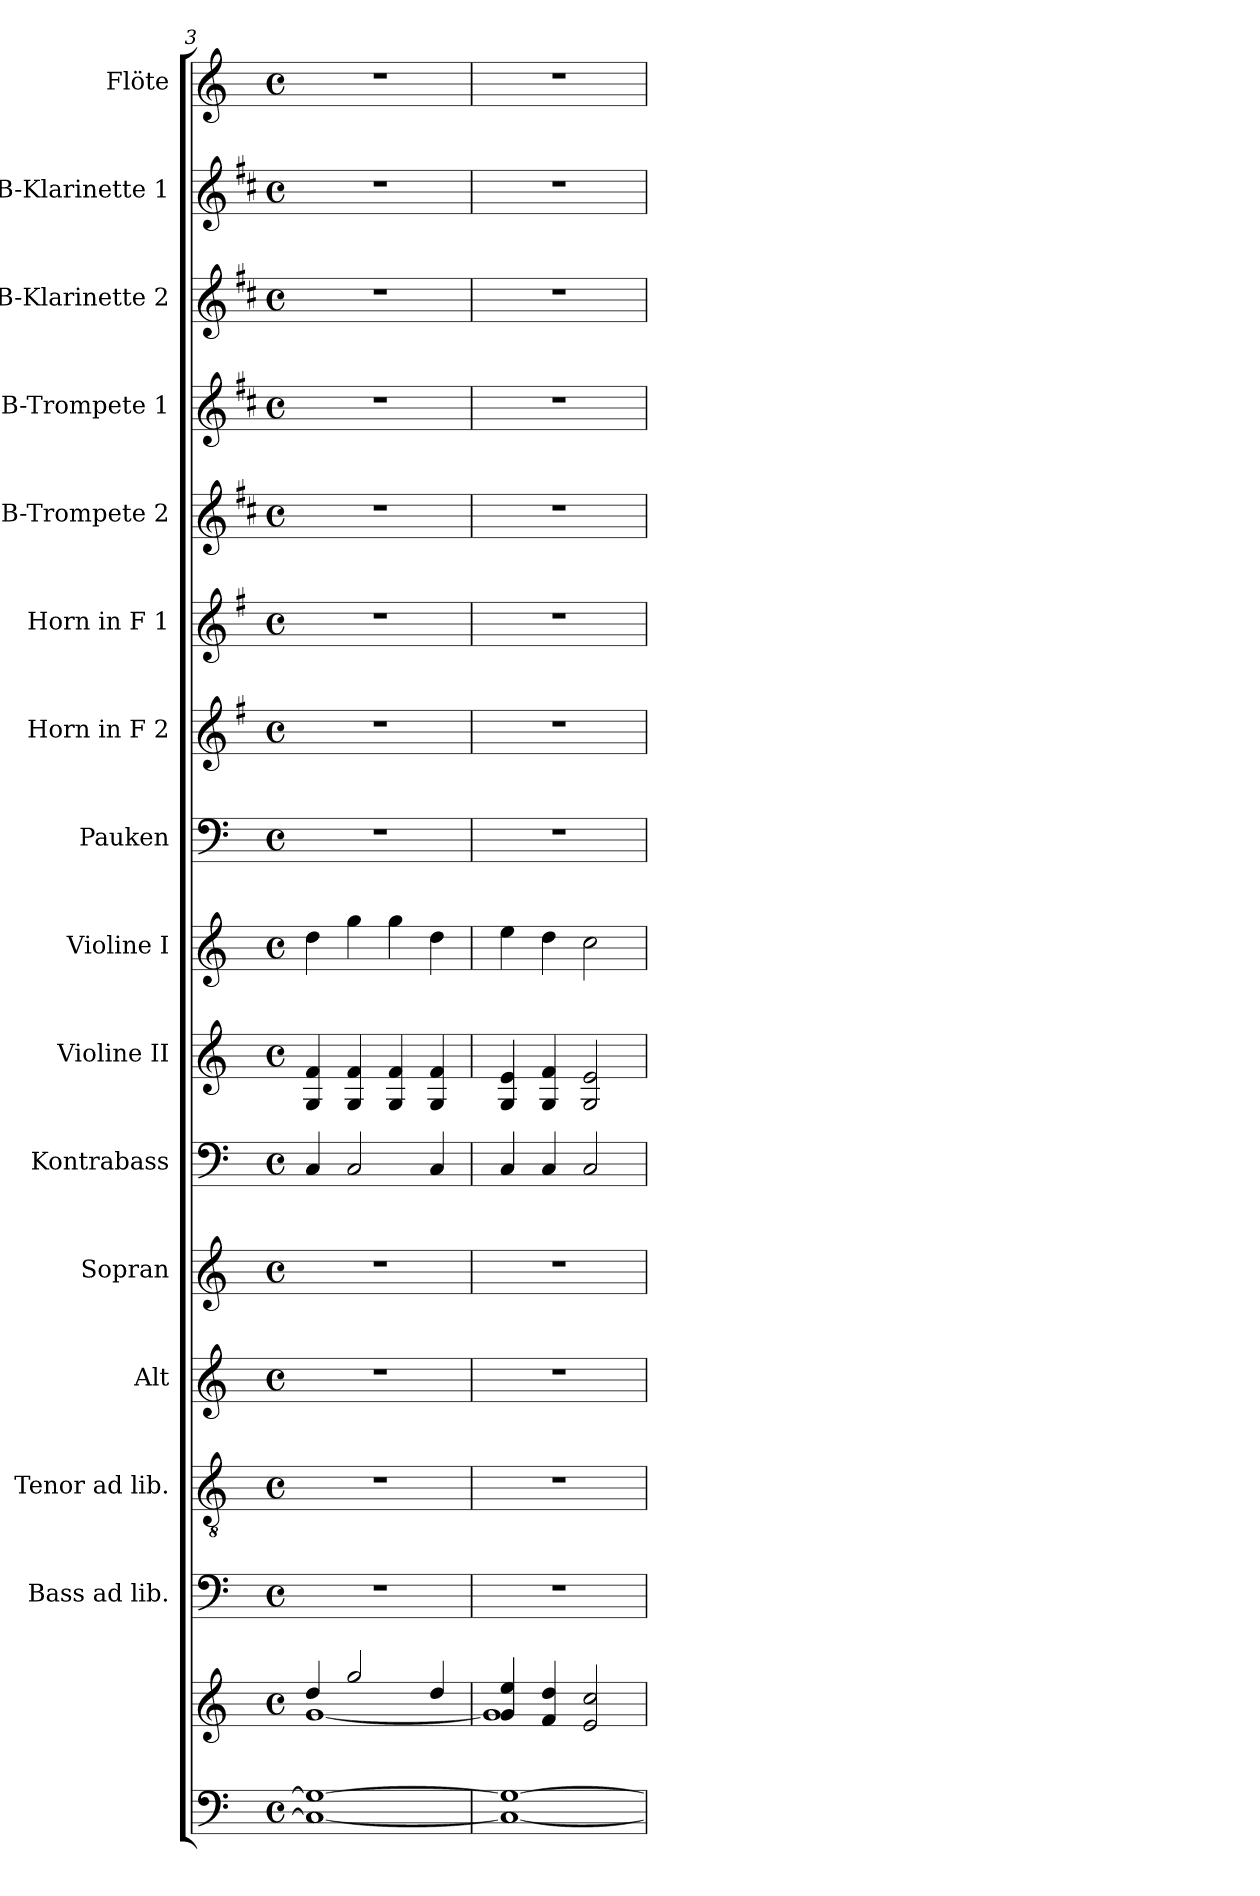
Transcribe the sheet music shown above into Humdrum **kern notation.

**kern	**kern	**kern	**kern	**kern	**kern	**kern	**kern	**kern	**kern	**kern	**kern	**kern	**kern	**kern	**kern	**kern
*part16	*part16	*part15	*part14	*part13	*part12	*part11	*part10	*part9	*part8	*part7	*part6	*part5	*part4	*part3	*part2	*part1
*staff17	*staff16	*staff15	*staff14	*staff13	*staff12	*staff11	*staff10	*staff9	*staff8	*staff7	*staff6	*staff5	*staff4	*staff3	*staff2	*staff1
*	*	*I"Bass ad lib.	*I"Tenor ad lib.	*I"Alt	*I"Sopran	*I"Kontrabass	*I"Violine II	*I"Violine I	*I"Pauken	*I"Horn in F 2	*I"Horn in F 1	*I"B-Trompete 2	*I"B-Trompete 1	*I"B-Klarinette 2	*I"B-Klarinette 1	*I"Flöte
*	*	*I'B.	*I'T.	*I'A.	*I'S.	*I'Kb.	*I'Vl. II	*I'Vl. I	*I'Pk.	*	*I'Hr. 1	*I'B Trp. 2	*I'B Trp. 1	*I'B Kl. 2	*I'B Kl. 1	*I'Fl.
*clefF4	*clefG2	*clefF4	*clefGv2	*clefG2	*clefG2	*clefF4	*clefG2	*clefG2	*clefF4	*clefG2	*clefG2	*clefG2	*clefG2	*clefG2	*clefG2	*clefG2
*	*	*	*	*	*	*ITrd7c12	*	*	*	*ITrd4c7	*ITrd4c7	*ITrd1c2	*ITrd1c2	*ITrd1c2	*ITrd1c2	*
*k[]	*k[]	*k[]	*k[]	*k[]	*k[]	*k[]	*k[]	*k[]	*k[]	*k[]	*k[]	*k[]	*k[]	*k[]	*k[]	*k[]
*C:	*C:	*C:	*C:	*C:	*C:	*C:	*C:	*C:	*C:	*C:	*C:	*C:	*C:	*C:	*C:	*C:
*M4/4	*M4/4	*M4/4	*M4/4	*M4/4	*M4/4	*M4/4	*M4/4	*M4/4	*M4/4	*M4/4	*M4/4	*M4/4	*M4/4	*M4/4	*M4/4	*M4/4
*met(c)	*met(c)	*met(c)	*met(c)	*met(c)	*met(c)	*met(c)	*met(c)	*met(c)	*met(c)	*met(c)	*met(c)	*met(c)	*met(c)	*met(c)	*met(c)	*met(c)
=3	=3	=3	=3	=3	=3	=3	=3	=3	=3	=3	=3	=3	=3	=3	=3	=3
*	*^	*	*	*	*	*	*	*	*	*	*	*	*	*	*	*
1C_ 1G_	4dd/	[<1g	1r	1r	1r	1r	4CC/	4G/ 4f/	4dd\	1r	1r	1r	1r	1r	1r	1r	1r
.	2gg/	.	.	.	.	.	2CC/	4G/ 4f/	4gg\	.	.	.	.	.	.	.	.
.	.	.	.	.	.	.	.	4G/ 4f/	4gg\	.	.	.	.	.	.	.	.
.	4dd/	.	.	.	.	.	4CC/	4G/ 4f/	4dd\	.	.	.	.	.	.	.	.
=4	=4	=4	=4	=4	=4	=4	=4	=4	=4	=4	=4	=4	=4	=4	=4	=4	=4
1C_ 1G_	4g/ 4ee/	1g]	1r	1r	1r	1r	4CC/	4G/ 4e/	4ee\	1r	1r	1r	1r	1r	1r	1r	1r
.	4f/ 4dd/	.	.	.	.	.	4CC/	4G/ 4f/	4dd\	.	.	.	.	.	.	.	.
.	2e/ 2cc/	.	.	.	.	.	2CC/	2G/ 2e/	2cc\	.	.	.	.	.	.	.	.
*	*v	*v	*	*	*	*	*	*	*	*	*	*	*	*	*	*	*
=	=	=	=	=	=	=	=	=	=	=	=	=	=	=	=	=
*-	*-	*-	*-	*-	*-	*-	*-	*-	*-	*-	*-	*-	*-	*-	*-	*-
